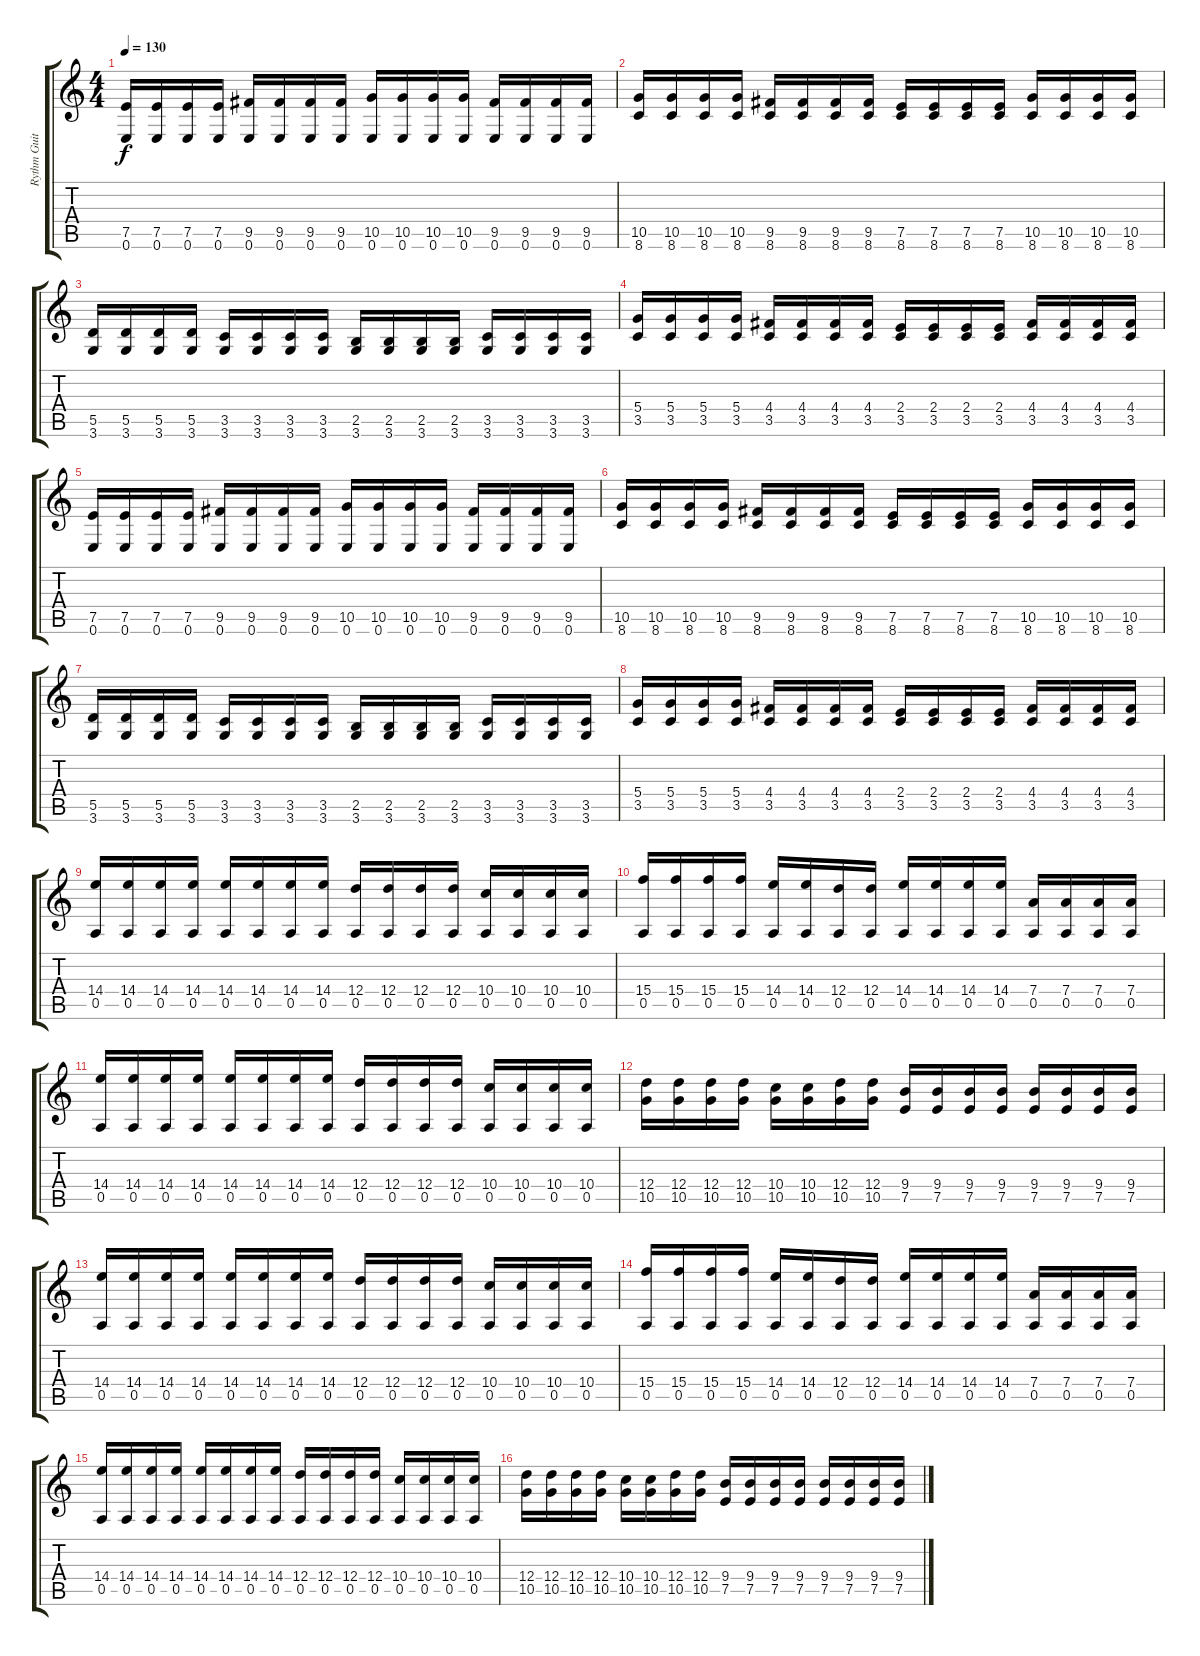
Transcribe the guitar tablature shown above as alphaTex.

\track ("Rythm Guitar 1" "Rythm Guit") {instrument distortionguitar}
\staff {score tabs}
\tuning (E4 B3 G3 D3 A2 E2) {hide}
\ts (4 4)
\tempo 130
\clef g2
\ks c
(7.5 0.6).16{dy f} (7.5 0.6).16 (7.5 0.6).16 (7.5 0.6).16 (9.5 0.6).16 (9.5 0.6).16 (9.5 0.6).16 (9.5 0.6).16 (10.5 0.6).16 (10.5 0.6).16 (10.5 0.6).16 (10.5 0.6).16 (9.5 0.6).16 (9.5 0.6).16 (9.5 0.6).16 (9.5 0.6).16 |
(10.5 8.6).16 (10.5 8.6).16 (10.5 8.6).16 (10.5 8.6).16 (9.5 8.6).16 (9.5 8.6).16 (9.5 8.6).16 (9.5 8.6).16 (7.5 8.6).16 (7.5 8.6).16 (7.5 8.6).16 (7.5 8.6).16 (10.5 8.6).16 (10.5 8.6).16 (10.5 8.6).16 (10.5 8.6).16 |
(5.5 3.6).16 (5.5 3.6).16 (5.5 3.6).16 (5.5 3.6).16 (3.5 3.6).16 (3.5 3.6).16 (3.5 3.6).16 (3.5 3.6).16 (2.5 3.6).16 (2.5 3.6).16 (2.5 3.6).16 (2.5 3.6).16 (3.5 3.6).16 (3.5 3.6).16 (3.5 3.6).16 (3.5 3.6).16 |
(5.4 3.5).16 (5.4 3.5).16 (5.4 3.5).16 (5.4 3.5).16 (4.4 3.5).16 (4.4 3.5).16 (4.4 3.5).16 (4.4 3.5).16 (2.4 3.5).16 (2.4 3.5).16 (2.4 3.5).16 (2.4 3.5).16 (4.4 3.5).16 (4.4 3.5).16 (4.4 3.5).16 (4.4 3.5).16 |
(7.5 0.6).16 (7.5 0.6).16 (7.5 0.6).16 (7.5 0.6).16 (9.5 0.6).16 (9.5 0.6).16 (9.5 0.6).16 (9.5 0.6).16 (10.5 0.6).16 (10.5 0.6).16 (10.5 0.6).16 (10.5 0.6).16 (9.5 0.6).16 (9.5 0.6).16 (9.5 0.6).16 (9.5 0.6).16 |
(10.5 8.6).16 (10.5 8.6).16 (10.5 8.6).16 (10.5 8.6).16 (9.5 8.6).16 (9.5 8.6).16 (9.5 8.6).16 (9.5 8.6).16 (7.5 8.6).16 (7.5 8.6).16 (7.5 8.6).16 (7.5 8.6).16 (10.5 8.6).16 (10.5 8.6).16 (10.5 8.6).16 (10.5 8.6).16 |
(5.5 3.6).16 (5.5 3.6).16 (5.5 3.6).16 (5.5 3.6).16 (3.5 3.6).16 (3.5 3.6).16 (3.5 3.6).16 (3.5 3.6).16 (2.5 3.6).16 (2.5 3.6).16 (2.5 3.6).16 (2.5 3.6).16 (3.5 3.6).16 (3.5 3.6).16 (3.5 3.6).16 (3.5 3.6).16 |
(5.4 3.5).16 (5.4 3.5).16 (5.4 3.5).16 (5.4 3.5).16 (4.4 3.5).16 (4.4 3.5).16 (4.4 3.5).16 (4.4 3.5).16 (2.4 3.5).16 (2.4 3.5).16 (2.4 3.5).16 (2.4 3.5).16 (4.4 3.5).16 (4.4 3.5).16 (4.4 3.5).16 (4.4 3.5).16 |
(14.4 0.5).16 (14.4 0.5).16 (14.4 0.5).16 (14.4 0.5).16 (14.4 0.5).16 (14.4 0.5).16 (14.4 0.5).16 (14.4 0.5).16 (12.4 0.5).16 (12.4 0.5).16 (12.4 0.5).16 (12.4 0.5).16 (10.4 0.5).16 (10.4 0.5).16 (10.4 0.5).16 (10.4 0.5).16 |
(15.4 0.5).16 (15.4 0.5).16 (15.4 0.5).16 (15.4 0.5).16 (14.4 0.5).16 (14.4 0.5).16 (12.4 0.5).16 (12.4 0.5).16 (14.4 0.5).16 (14.4 0.5).16 (14.4 0.5).16 (14.4 0.5).16 (7.4 0.5).16 (7.4 0.5).16 (7.4 0.5).16 (7.4 0.5).16 |
(14.4 0.5).16 (14.4 0.5).16 (14.4 0.5).16 (14.4 0.5).16 (14.4 0.5).16 (14.4 0.5).16 (14.4 0.5).16 (14.4 0.5).16 (12.4 0.5).16 (12.4 0.5).16 (12.4 0.5).16 (12.4 0.5).16 (10.4 0.5).16 (10.4 0.5).16 (10.4 0.5).16 (10.4 0.5).16 |
(12.4 10.5).16 (12.4 10.5).16 (12.4 10.5).16 (12.4 10.5).16 (10.4 10.5).16 (10.4 10.5).16 (12.4 10.5).16 (12.4 10.5).16 (9.4 7.5).16 (9.4 7.5).16 (9.4 7.5).16 (9.4 7.5).16 (9.4 7.5).16 (9.4 7.5).16 (9.4 7.5).16 (9.4 7.5).16 |
(14.4 0.5).16 (14.4 0.5).16 (14.4 0.5).16 (14.4 0.5).16 (14.4 0.5).16 (14.4 0.5).16 (14.4 0.5).16 (14.4 0.5).16 (12.4 0.5).16 (12.4 0.5).16 (12.4 0.5).16 (12.4 0.5).16 (10.4 0.5).16 (10.4 0.5).16 (10.4 0.5).16 (10.4 0.5).16 |
(15.4 0.5).16 (15.4 0.5).16 (15.4 0.5).16 (15.4 0.5).16 (14.4 0.5).16 (14.4 0.5).16 (12.4 0.5).16 (12.4 0.5).16 (14.4 0.5).16 (14.4 0.5).16 (14.4 0.5).16 (14.4 0.5).16 (7.4 0.5).16 (7.4 0.5).16 (7.4 0.5).16 (7.4 0.5).16 |
(14.4 0.5).16 (14.4 0.5).16 (14.4 0.5).16 (14.4 0.5).16 (14.4 0.5).16 (14.4 0.5).16 (14.4 0.5).16 (14.4 0.5).16 (12.4 0.5).16 (12.4 0.5).16 (12.4 0.5).16 (12.4 0.5).16 (10.4 0.5).16 (10.4 0.5).16 (10.4 0.5).16 (10.4 0.5).16 |
(12.4 10.5).16 (12.4 10.5).16 (12.4 10.5).16 (12.4 10.5).16 (10.4 10.5).16 (10.4 10.5).16 (12.4 10.5).16 (12.4 10.5).16 (9.4 7.5).16 (9.4 7.5).16 (9.4 7.5).16 (9.4 7.5).16 (9.4 7.5).16 (9.4 7.5).16 (9.4 7.5).16 (9.4 7.5).16
